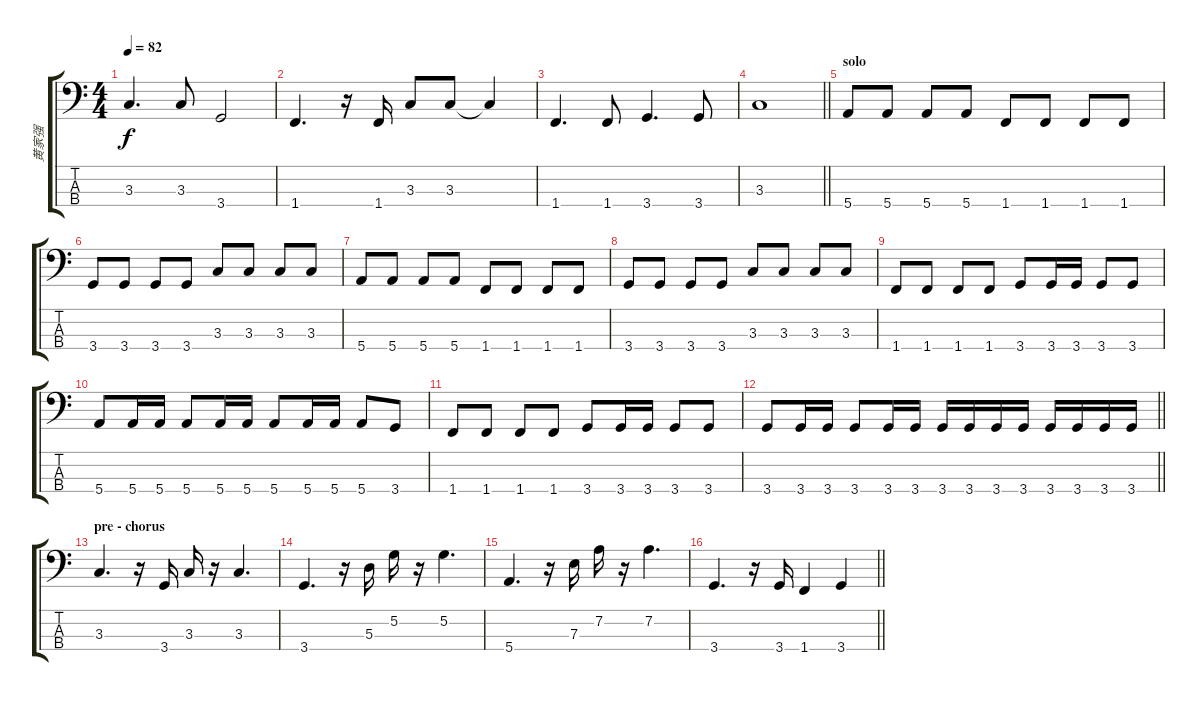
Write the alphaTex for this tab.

\track ("黄家强" "黄家强") {instrument electricbassfinger}
\staff {score tabs}
\tuning (G2 D2 A1 E1) {hide}
\ts (4 4)
\tempo 82
\clef f4
\ks c
3.3.4{d dy f} 3.3.8 3.4.2 |
1.4.4{d} r.16 1.4.16 3.3.8 3.3.8 3.3{t}.4 |
1.4.4{d} 1.4.8 3.4.4{d} 3.4.8 |
\barLineRight lightlight
3.3.1 |
\section ("" "solo")
5.4.8 5.4.8 5.4.8 5.4.8 1.4.8 1.4.8 1.4.8 1.4.8 |
3.4.8 3.4.8 3.4.8 3.4.8 3.3.8 3.3.8 3.3.8 3.3.8 |
5.4.8 5.4.8 5.4.8 5.4.8 1.4.8 1.4.8 1.4.8 1.4.8 |
3.4.8 3.4.8 3.4.8 3.4.8 3.3.8 3.3.8 3.3.8 3.3.8 |
1.4.8 1.4.8 1.4.8 1.4.8 3.4.8 3.4.16 3.4.16 3.4.8 3.4.8 |
5.4.8 5.4.16 5.4.16 5.4.8 5.4.16 5.4.16 5.4.8 5.4.16 5.4.16 5.4.8 3.4.8 |
1.4.8 1.4.8 1.4.8 1.4.8 3.4.8 3.4.16 3.4.16 3.4.8 3.4.8 |
\barLineRight lightlight
3.4.8 3.4.16 3.4.16 3.4.8 3.4.16 3.4.16 3.4.16 3.4.16 3.4.16 3.4.16 3.4.16 3.4.16 3.4.16 3.4.16 |
\section ("" "pre - chorus")
3.3.4{d} r.16 3.4.16 3.3.16 r.16 3.3.4{d} |
3.4.4{d} r.16 5.3.16 5.2.16 r.16 5.2.4{d} |
5.4.4{d} r.16 7.3.16 7.2.16 r.16 7.2.4{d} |
\barLineRight lightlight
3.4.4{d} r.16 3.4.16 1.4.4 3.4.4
